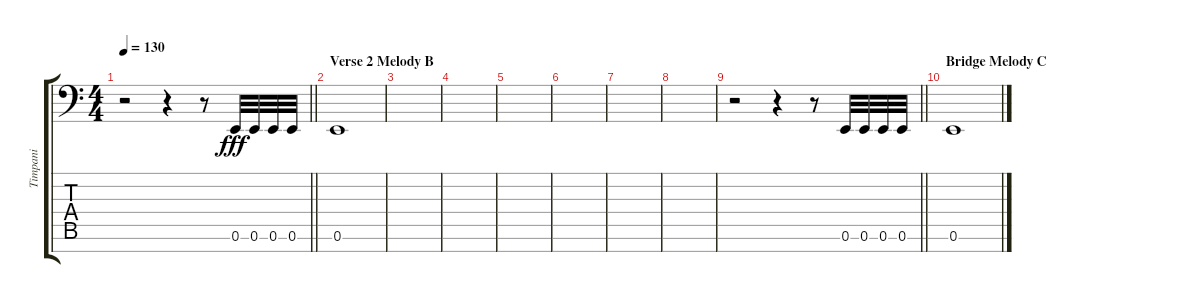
\track ("Timpani " "Timpani ") {instrument timpani}
\staff {score tabs}
\tuning (E4 B3 G3 D3 A2 E2 C-1) {hide}
\ts (4 4)
\tempo 130
\clef f4
\barLineRight lightlight
\ks c
r.2{dy fff} r.4 r.8 0.6.32 0.6.32 0.6.32 0.6.32 |
\section ("" "Verse 2 Melody B")
0.6.1 |
|
|
|
|
|
|
\barLineRight lightlight
r.2 r.4 r.8 0.6.32 0.6.32 0.6.32 0.6.32 |
\section ("" "Bridge Melody C")
0.6.1
